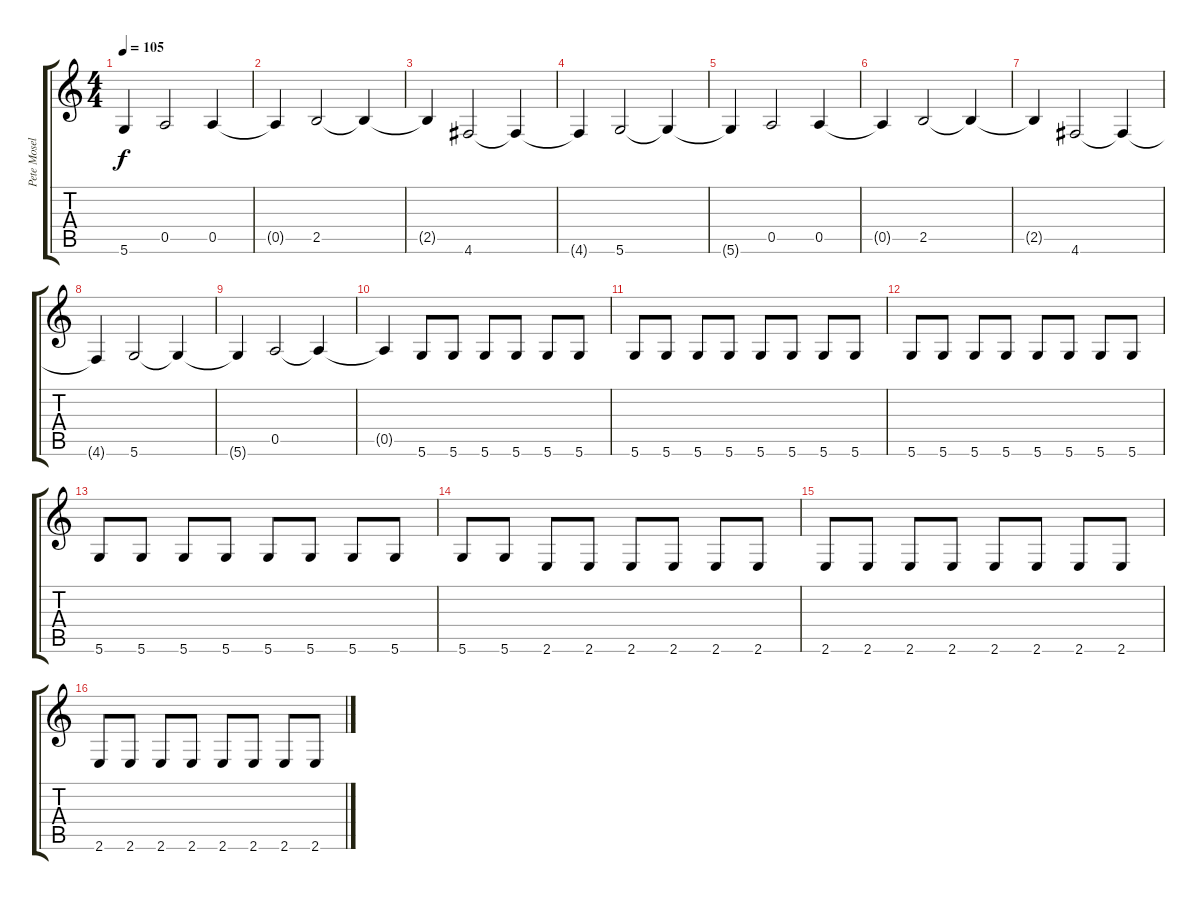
\track ("Pete Mosely" "Pete Mosel") {instrument electricbassfinger}
\staff {score tabs}
\tuning (E4 B3 G3 D3 A2 D2) {hide}
\ts (4 4)
\tempo 105
\clef g2
\ks c
5.6{t}.4{dy f} 0.5.2 0.5.4 |
0.5{t}.4 2.5.2 2.5{t}.4 |
2.5{t}.4 4.6.2 4.6{t}.4 |
4.6{t}.4 5.6.2 5.6{t}.4 |
5.6{t}.4 0.5.2 0.5.4 |
0.5{t}.4 2.5.2 2.5{t}.4 |
2.5{t}.4 4.6.2 4.6{t}.4 |
4.6{t}.4 5.6.2 5.6{t}.4 |
5.6{t}.4 0.5.2 0.5{t}.4 |
0.5{t}.4 5.6.8 5.6.8 5.6.8 5.6.8 5.6.8 5.6.8 |
5.6.8 5.6.8 5.6.8 5.6.8 5.6.8 5.6.8 5.6.8 5.6.8 |
5.6.8 5.6.8 5.6.8 5.6.8 5.6.8 5.6.8 5.6.8 5.6.8 |
5.6.8 5.6.8 5.6.8 5.6.8 5.6.8 5.6.8 5.6.8 5.6.8 |
5.6.8 5.6.8 2.6.8 2.6.8 2.6.8 2.6.8 2.6.8 2.6.8 |
2.6.8 2.6.8 2.6.8 2.6.8 2.6.8 2.6.8 2.6.8 2.6.8 |
2.6.8 2.6.8 2.6.8 2.6.8 2.6.8 2.6.8 2.6.8 2.6.8
